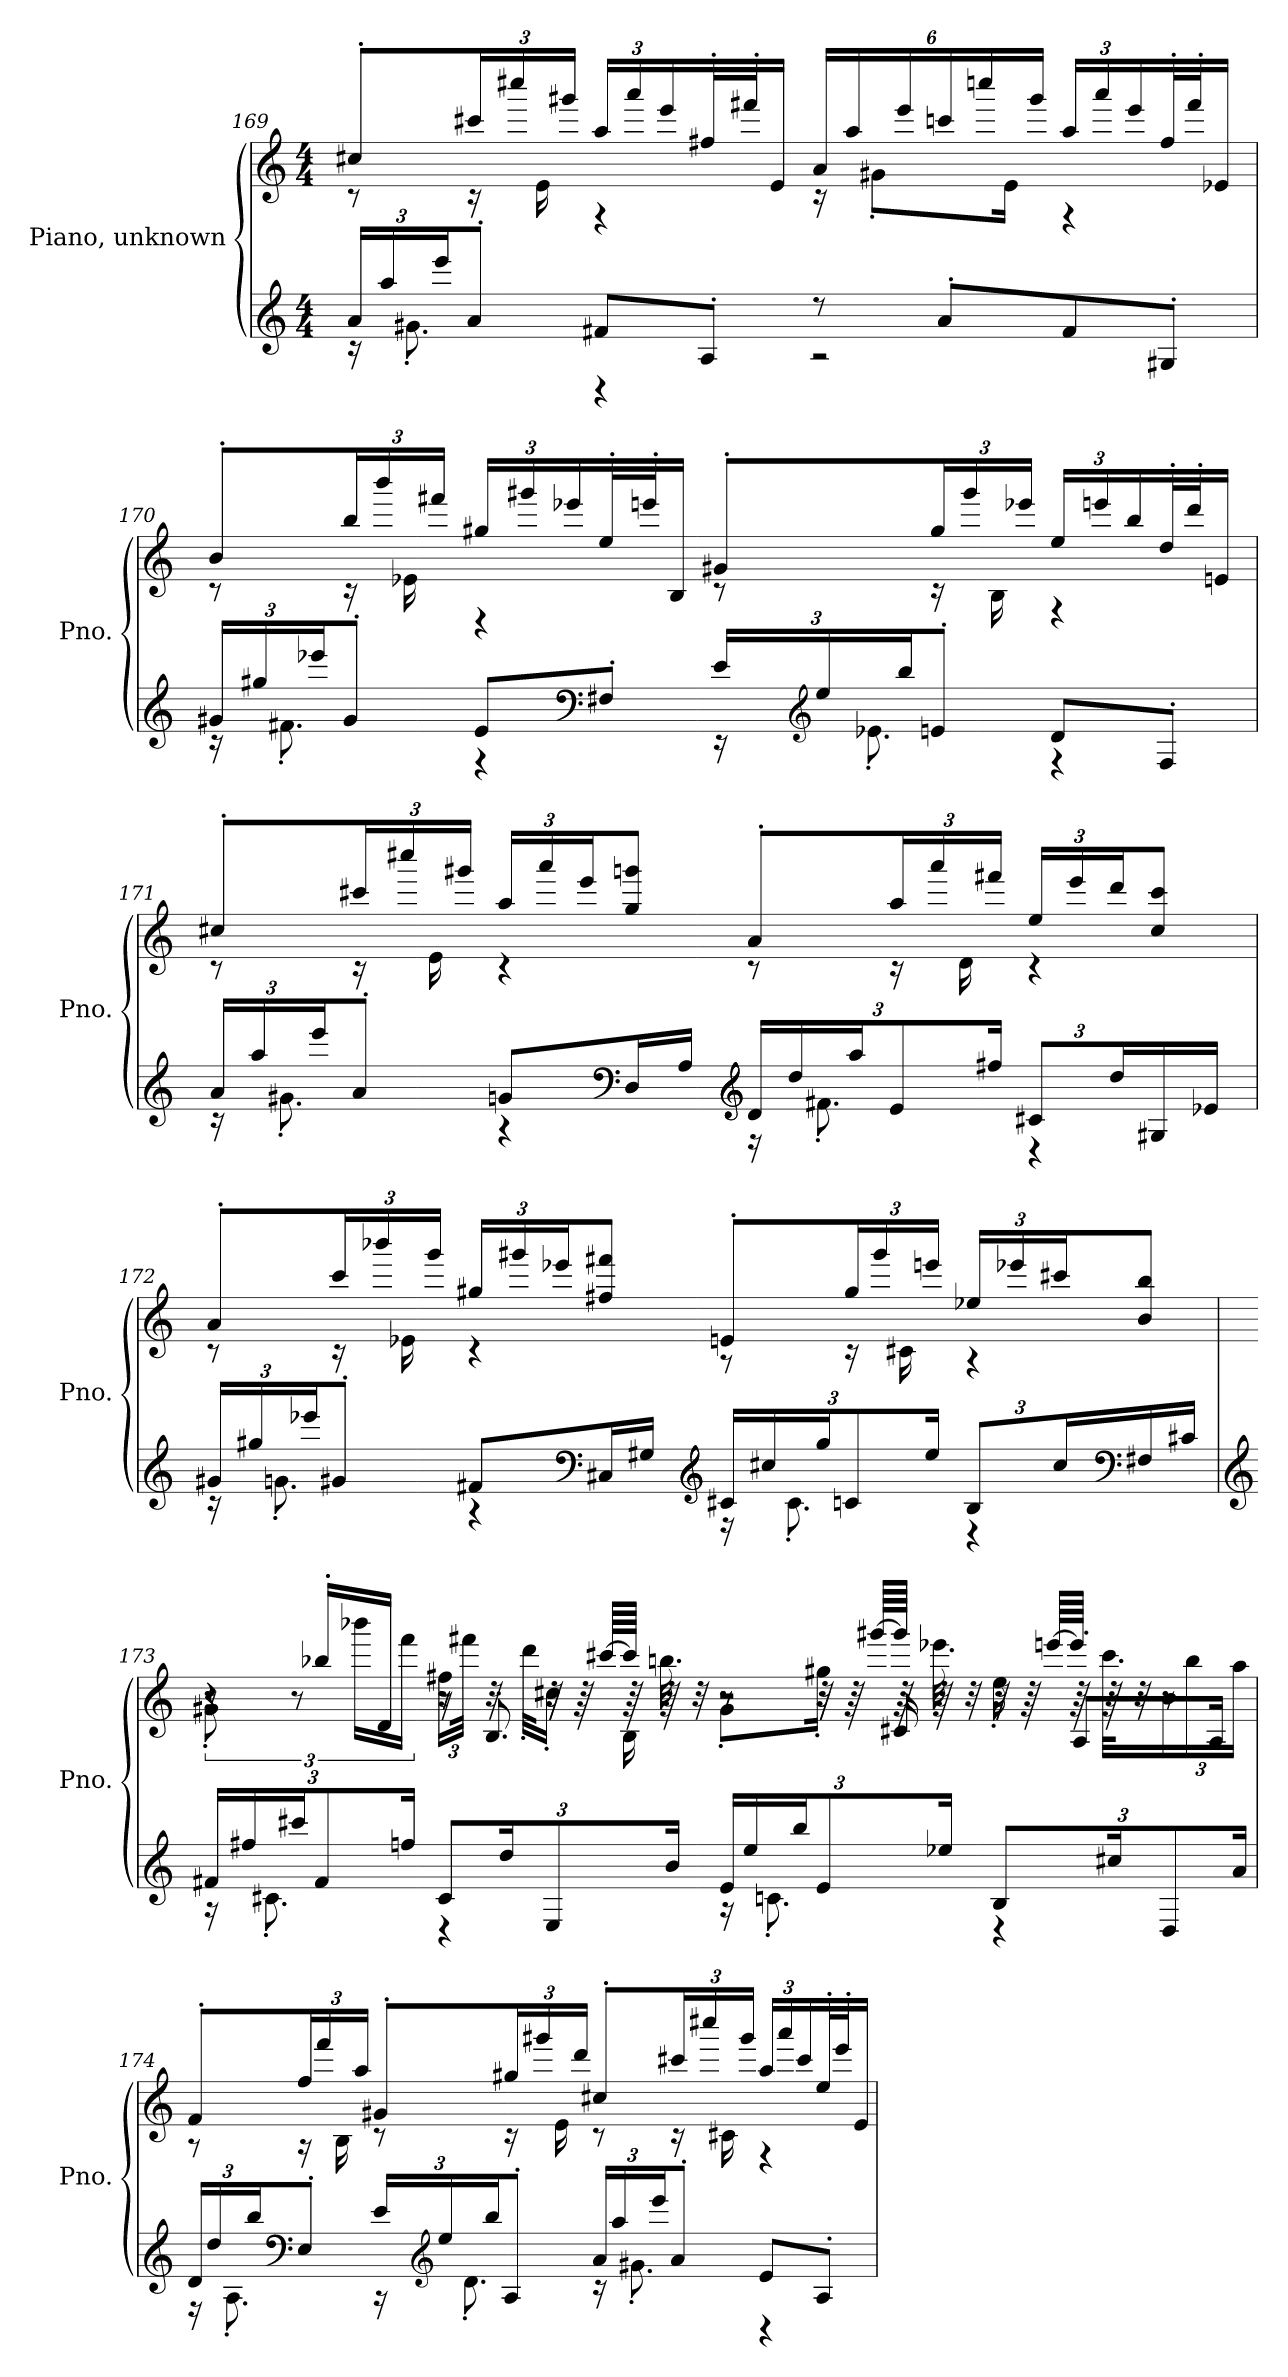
**kern	**kern
*part1	*part1
*staff2	*staff1
*I"Piano, unknown	*
*I'Pno.	*
!!LO:LB:g=z
*clefG2	*clefG2
*k[]	*k[]
*M4/4	*M4/4
*Xbrackettup	*
=169	=169
*^	*^
24a/LL	16r	8cc#X'/L	8r
24aa/	.	.	.
.	8.g#X'\	.	.
24eee/J	.	.	.
*	*	*Xbrackettup	*
8a'/J	.	24ccc#X/L	16r
.	.	24cccc#X/	.
.	.	.	16e\
.	.	24ggg#X/JJ	.
8f#X/L	4r	24aa/LL	4r
.	.	24aaa/	.
.	.	24eee/	.
8A'/J	.	32ff#X'/L	.
.	.	32fff#X'/J	.
.	.	16e/JJ	.
8r	2r	24a/LL	16r
.	.	24aa/	.
.	.	.	8g#X'\L
.	.	24eee/	.
8a'/L	.	24cccn/	.
.	.	24ccccn/	.
.	.	.	16e\Jk
.	.	24ggg#/JJ	.
8f#/	.	24aa/LL	4r
.	.	24aaa/	.
.	.	24eee/	.
8G#X'/J	.	32ff#'/L	.
.	.	32fff#'/J	.
.	.	16e-X/JJ	.
!!LO:LB:g=z	!!
=170	=170	=170	=170
24g#X/LL	16r	8b'/L	8r
24gg#X/	.	.	.
.	8.f#X'\	.	.
24eee-X/J	.	.	.
8g#'/J	.	24bb/L	16r
.	.	24bbb/	.
.	.	.	16e-X\
.	.	24fff#X/JJ	.
8e/L	4r	24gg#X/LL	4r
.	.	24ggg#X/	.
.	.	24eee-X/	.
*clefF4	*	*	*
8F#X'/J	.	32ee'/L	.
.	.	32eeen'/J	.
.	.	16B/JJ	.
24e/LL	16r	8g#X'/L	8r
*clefG2	*	*	*
24ee/	.	.	.
.	8.e-X'\	.	.
24bb/J	.	.	.
8en'/J	.	24gg#/L	16r
.	.	24ggg#/	.
.	.	.	16B\
.	.	24eee-X/JJ	.
8d/L	4r	24ee/LL	4r
.	.	24eeen/	.
.	.	24bb/	.
8F#'/J	.	32dd'/L	.
.	.	32ddd'/J	.
.	.	16en/JJ	.
!!LO:PB:g=z	!!
=171	=171	=171	=171
24a/LL	16r	8cc#X'/L	8r
24aa/	.	.	.
.	8.g#X'\	.	.
24eee/J	.	.	.
8a'/J	.	24ccc#X/L	16r
.	.	24cccc#X/	.
.	.	.	16e\
.	.	24ggg#X/JJ	.
8gn/L	4r	24aa/LL	4r
.	.	24aaa/	.
.	.	24eee/J	.
*clefF4	*	*	*
16D/L	.	8gg/ 8gggn/J	.
16A/JJ	.	.	.
*clefG2	*	*	*
24d/LL	16r	8a'/L	8r
24dd/	.	.	.
.	8.f#X'\	.	.
24aa/J	.	.	.
12e/	.	24aa/L	16r
.	.	24aaa/	.
.	.	.	16d\
24ff#X/Jk	.	24fff#X/JJ	.
12c#X/L	4r	24ee/LL	4r
.	.	24eee/	.
24dd/L	.	24ddd/J	.
16G#X/	.	8cc#/ 8ccc#/J	.
16e-X/JJ	.	.	.
!!LO:LB:g=z	!!
=172	=172	=172	=172
24g#X/LL	16r	8a'/L	8r
24gg#X/	.	.	.
.	8.gn'\	.	.
24eee-X/J	.	.	.
8g#X'/J	.	24ccc/L	16r
.	.	24bbb-X/	.
.	.	.	16e-X\
.	.	24ggg/JJ	.
8f#X/L	4r	24gg#X/LL	4r
.	.	24ggg#X/	.
.	.	24eee-X/J	.
*clefF4	*	*	*
16C#X/L	.	8ff#X/ 8fff#X/J	.
16G#X/JJ	.	.	.
*clefG2	*	*	*
24c#X/LL	16r	8en'/L	8r
24cc#X/	.	.	.
.	8.c#'\	.	.
24gg#/J	.	.	.
12cn/	.	24gg#/L	16r
.	.	24ggg#/	.
.	.	.	16c#X\
24ee/Jk	.	24eeen/JJ	.
12B/L	4r	24ee-X/LL	4r
.	.	24eee-X/	.
24cc#/L	.	24ccc#X/J	.
*clefF4	*	*	*
16F#X/	.	8b/ 8bb/J	.
16c#X/JJ	.	.	.
*	*	*v	*v
!!LO:LB:g=z
=173	=173	=173
*clefG2	*	*
*	*	*^
*	*	*	*brackettup
*	*	*^	*^
24f#X/LL	16r	4r	12g#X'\	8r	4r
24ff#X/	.	.	.	.	.
.	8.c#X'\	.	.	.	.
24ccc#X/J	.	.	12r	.	.
12f#/	.	.	.	16bb-X'/LL	.
.	.	.	24bbb-X\LL	.	.
.	.	.	.	16d/JJ	.
24ffn/Jk	.	.	24fff\JJ	.	.
*	*	*	*Xbrackettup	*	*
12c#/L	4r	8r	24ff#X\LL	16r	8r
.	.	.	48fff#X\JJk	.	.
.	.	.	32r	8.B'/	.
24dd/K	.	.	.	.	.
.	.	.	32ddd'\KLL	.	.
12E/	.	32r	16cc#X'\JJ	.	16r
.	.	64r	.	.	.
.	.	[64ccc#X/LLLL	.	.	.
.	.	64ccc#/JJJJ]	64r	.	16B\
.	.	64r	32.bbn\	.	.
24b/Jk	.	.	.	.	.
.	.	32r	.	.	.
24e/LL	16r	8r	8g#'\L	8r	2r
24ee/	.	.	.	.	.
.	8.cn'\	.	.	.	.
24bb/J	.	.	.	.	.
12e/	.	32r	16gg#X'\Jk	16r	.
.	.	64r	.	.	.
.	.	[64ggg#X/LLLL	.	.	.
.	.	64ggg#/JJJJ]	64r	16c#X/	.
.	.	64r	32.eee-X\	.	.
24ee-X/Jk	.	.	.	.	.
.	.	32r	.	.	.
12B/L	4r	32r	16ee'\	16r	.
.	.	64r	.	.	.
.	.	[64eeen/LLLL	.	.	.
.	.	64eee/JJJJ]	64r	8A'/L	.
.	.	64r	32.ccc#\KLL	.	.
24cc#X/K	.	.	.	.	.
.	.	32r	.	.	.
12D/	.	8r	24b\	.	.
.	.	.	24bb\	.	.
.	.	.	.	16A/Jk	.
24a/Jk	.	.	24aa\JJ	.	.
*	*	*	*v	*v	*v
!!LO:LB:g=z
=174	=174	=174	=174
24d/LL	16r	8f'/L	8r
24dd/	.	.	.
.	8.A'\	.	.
24bb/J	.	.	.
*clefF4	*	*	*
8E'/J	.	24ff/L	16r
.	.	24fff/	.
.	.	.	16B\
.	.	24aa/JJ	.
24e/LL	16r	8g#X'/L	8r
*clefG2	*	*	*
24ee/	.	.	.
.	8.d'\	.	.
24bb/J	.	.	.
8A'/J	.	24gg#X/L	16r
.	.	24ggg#X/	.
.	.	.	16e\
.	.	24ddd/JJ	.
24a/LL	16r	8cc#X'/L	8r
24aa/	.	.	.
.	8.g#X'\	.	.
24eee/J	.	.	.
8a'/J	.	24ccc#X/L	16r
.	.	24cccc#X/	.
.	.	.	16c#X\
.	.	24ggg#/JJ	.
8e/L	4r	24aa/LL	4r
.	.	24aaa/	.
.	.	24ccc#/	.
8A'/J	.	32ee'/L	.
.	.	32eee'/J	.
.	.	16e/JJ	.
*v	*v	*	*
*	*v	*v
=	=
*-	*-
